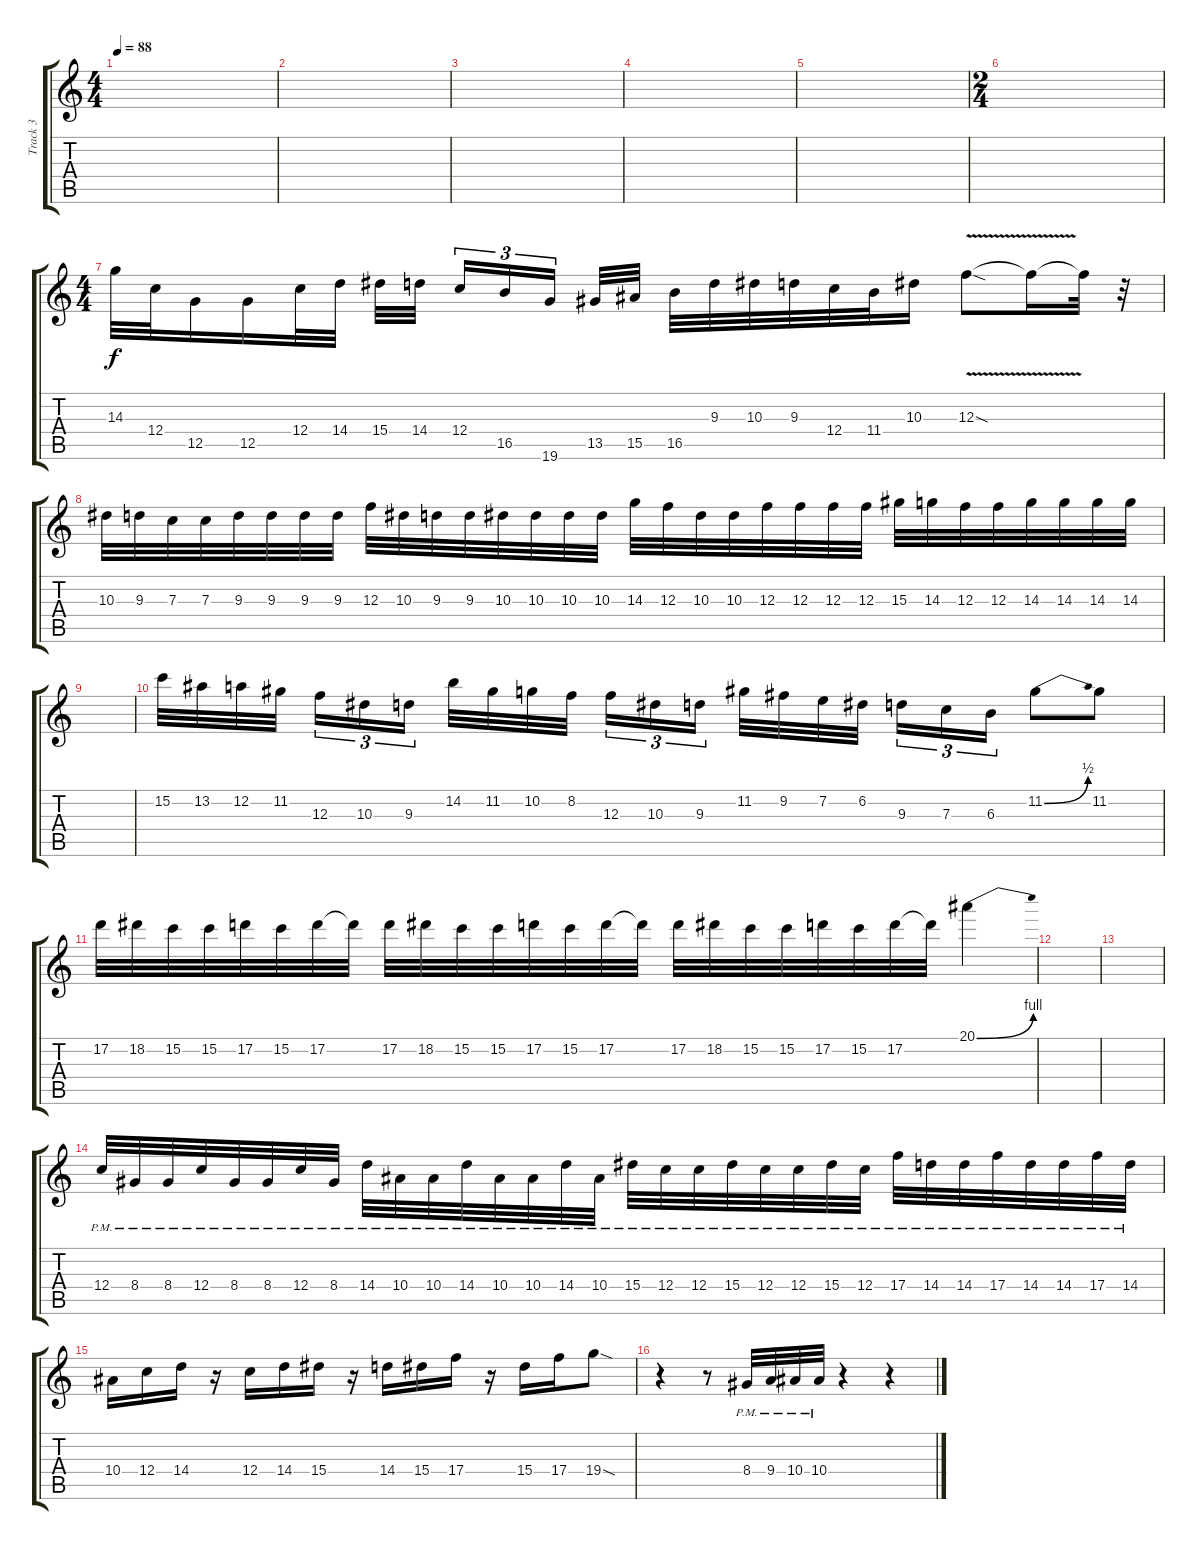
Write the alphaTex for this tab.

\track ("Track 3" "Track 3") {instrument distortionguitar}
\staff {score tabs}
\tuning (D4 A3 F3 C3 G2 C2) {hide}
\ts (4 4)
\tempo 88
\clef g2
\ks c
|
|
|
|
|
\ts (2 4)
|
\ts (4 4)
14.3.32{volume 4} 12.4.32 12.5.16 12.5.16 12.4.32 14.4.32 15.4.32 14.4.32{beam splitsecondary} 12.4.16{tu (3 2)} 16.5.16{tu (3 2)} 19.6.16{tu (3 2) beam splitsecondary} 13.5.32 15.5.32 16.5.32 9.3.32 10.3.32 9.3.32 12.4.32 11.4.32 10.3.16 12.3{v sod}.8 12.3{t}.16 12.3{t}.32 r.32 |
10.3.32 9.3.32 7.3.32 7.3.32 9.3.32 9.3.32 9.3.32 9.3.32 12.3.32 10.3.32 9.3.32 9.3.32 10.3.32 10.3.32 10.3.32 10.3.32 14.3.32 12.3.32 10.3.32 10.3.32 12.3.32 12.3.32 12.3.32 12.3.32 15.3.32 14.3.32 12.3.32 12.3.32 14.3.32 14.3.32 14.3.32 14.3.32 |
|
15.2.32 13.2.32 12.2.32 11.2.32{beam splitsecondary} 12.3.16{tu (3 2)} 10.3.16{tu (3 2)} 9.3.16{tu (3 2)} 14.2.32 11.2.32 10.2.32 8.2.32{beam splitsecondary} 12.3.16{tu (3 2)} 10.3.16{tu (3 2)} 9.3.16{tu (3 2)} 11.2.32 9.2.32 7.2.32 6.2.32{beam splitsecondary} 9.3.16{tu (3 2)} 7.3.16{tu (3 2)} 6.3.16{tu (3 2)} 11.2{be (bend 0 0 60 2)}.8 11.2.8 |
17.2.32 18.2.32 15.2.32 15.2.32 17.2.32 15.2.32 17.2.32 17.2{t}.32 17.2.32 18.2.32 15.2.32 15.2.32 17.2.32 15.2.32 17.2.32 17.2{t}.32 17.2.32 18.2.32 15.2.32 15.2.32 17.2.32 15.2.32 17.2.32 17.2{t}.32 20.1{be (bend 0 0 60 4)}.4 |
|
|
12.4{pm}.32 8.4{pm}.32 8.4{pm}.32 12.4{pm}.32 8.4{pm}.32 8.4{pm}.32 12.4{pm}.32 8.4{pm}.32 14.4{pm}.32 10.4{pm}.32 10.4{pm}.32 14.4{pm}.32 10.4{pm}.32 10.4{pm}.32 14.4{pm}.32 10.4{pm}.32 15.4{pm}.32 12.4{pm}.32 12.4{pm}.32 15.4{pm}.32 12.4{pm}.32 12.4{pm}.32 15.4{pm}.32 12.4{pm}.32 17.4{pm}.32 14.4{pm}.32 14.4{pm}.32 17.4{pm}.32 14.4{pm}.32 14.4{pm}.32 17.4{pm}.32 14.4{pm}.32 |
10.4.16 12.4.16 14.4.16 r.16 12.4.16 14.4.16 15.4.16 r.16 14.4.16 15.4.16 17.4.16 r.16 15.4.16 17.4.16 19.4{sod}.8 |
r.4 r.8 8.4{pm}.32 9.4{pm}.32 10.4{pm}.32 10.4{pm}.32 r.4 r.4
